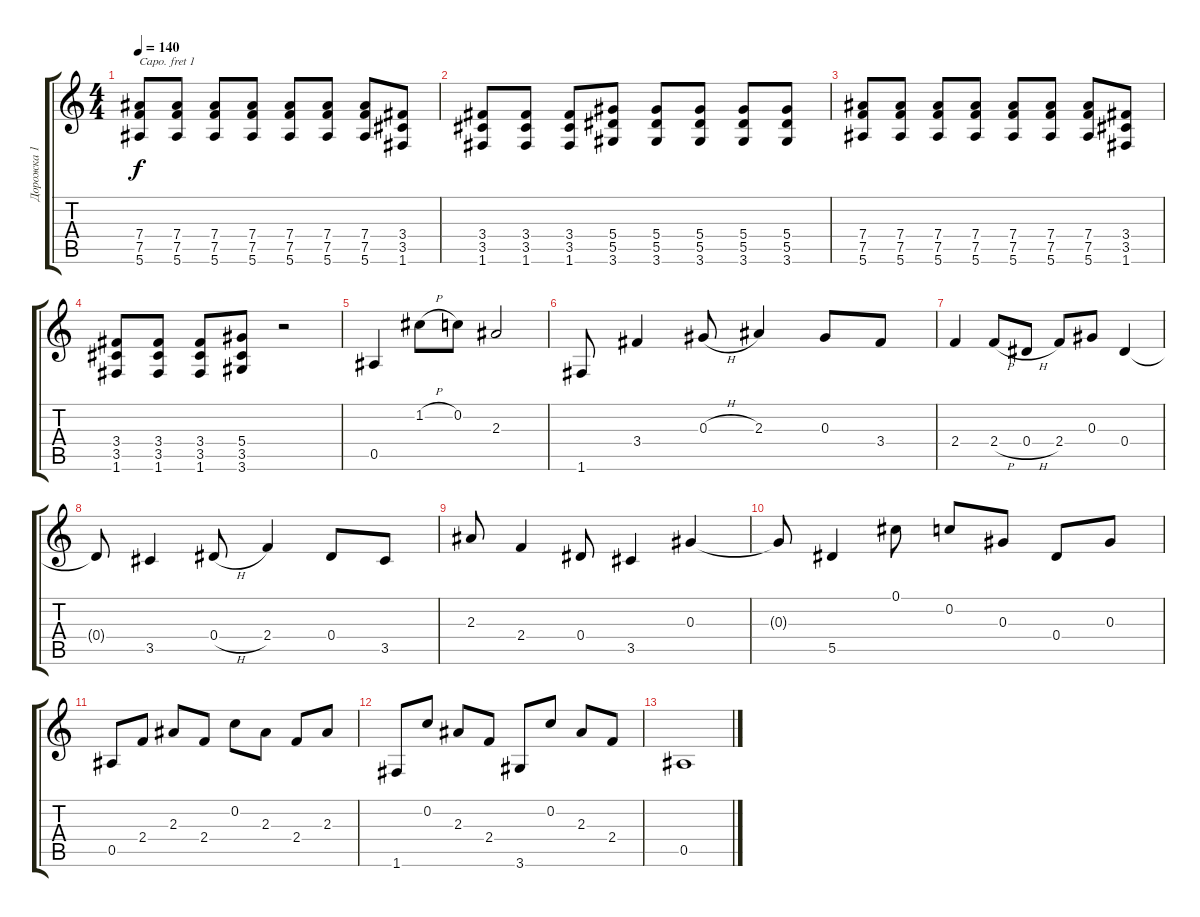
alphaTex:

\track ("Дорожка 1" "Дорожка 1") {instrument acousticguitarnylon}
\staff {score tabs}
\capo 1
\tuning (C4 B3 G3 D3 A2 E2) {hide}
\ts (4 4)
\tempo 140
\clef g2
\ks c
(7.4 7.5 5.6).8{dy f} (7.4 7.5 5.6).8 (7.4 7.5 5.6).8 (7.4 7.5 5.6).8 (7.4 7.5 5.6).8 (7.4 7.5 5.6).8 (7.4 7.5 5.6).8 (3.4 3.5 1.6).8 |
(3.4 3.5 1.6).8 (3.4 3.5 1.6).8 (3.4 3.5 1.6).8 (5.4 5.5 3.6).8 (5.4 5.5 3.6).8 (5.4 5.5 3.6).8 (5.4 5.5 3.6).8 (5.4 5.5 3.6).8 |
(7.4 7.5 5.6).8 (7.4 7.5 5.6).8 (7.4 7.5 5.6).8 (7.4 7.5 5.6).8 (7.4 7.5 5.6).8 (7.4 7.5 5.6).8 (7.4 7.5 5.6).8 (3.4 3.5 1.6).8 |
(3.4 3.5 1.6).8 (3.4 3.5 1.6).8 (3.4 3.5 1.6).8 (5.4 3.5 3.6).8 r.2 |
0.5.4 1.2{h}.8 0.2.8 2.3.2 |
1.6.8 3.4.4 0.3{h}.8 2.3.4 0.3.8 3.4.8 |
2.4.4 2.4{h}.8 0.4{h}.8 2.4.8 0.3.8 0.4.4 |
0.4{t}.8 3.5.4 0.4{h}.8 2.4.4 0.4.8 3.5.8 |
2.3.8 2.4.4 0.4.8 3.5.4 0.3.4 |
0.3{t}.8 5.5.4 0.1.8 0.2.8 0.3.8 0.4.8 0.3.8 |
0.5.8 2.4.8 2.3.8 2.4.8 0.2.8 2.3.8 2.4.8 2.3.8 |
1.6.8 0.2.8 2.3.8 2.4.8 3.6.8 0.2.8 2.3.8 2.4.8 |
0.5.1
